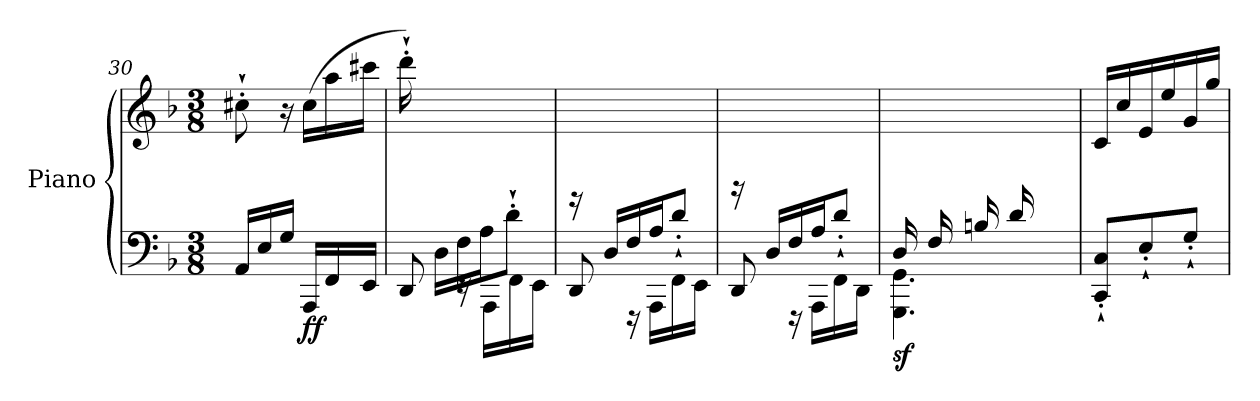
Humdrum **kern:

**kern	**kern	**dynam
*part1	*part1	*part1
*staff2	*staff1	*staff1/2
*I"Piano	*	*
*I'Pno	*	*
!!LO:LB:g=z
*clefF4	*clefG2	*
*k[b-]	*k[b-]	*
*M3/8	*M3/8	*
=30	=30	=30
16AA/LL	8cc#X'`\	.
16E/	.	.
16G/JJ	16r	.
!	!	!LO:DY:b=2
!	!	!LO:DY:n=1:b
16AAA/LL	(>16cc#\LL	f f
16FF/	16aa\	.
16EE/JJ	16ccc#X\JJ	.
=31	=31	=31
*^	*	*
16ryy	8DD/	16ddd'`\)	.
16D\LL	.	4ryy	.
16F\	16rEE	.	.
16A\J	16AAA\LL	.	.
8d'`\J	16FF\	.	.
.	16EE\JJ	16ryy	.
=32	=32	=32	=32
8DD/	16rg	4.ryy	.
.	16D/LL	.	.
16rFFF	16F/	.	.
16AAA\LL	16A/J	.	.
16FF\	8d'`/J	.	.
16EE\JJ	.	.	.
=33	=33	=33	=33
8DD/	16rb	4.ryy	.
.	16D/LL	.	.
16rFFF	16F/	.	.
16AAA\LL	16A/J	.	.
16FF\	8d'`/J	.	.
16DD\JJ	.	.	.
=34	=34	=34	=34
!	!	!	!LO:DY:b=2
16D/LL	4.GGG\ 4.GG\	4ryy	sf
16F/	.	.	.
16Bn/	.	.	.
16d/	.	.	.
8ryy	.	16f\	.
.	.	16bn\JJ	.
*v	*v	*	*
!!LO:PB:g=z
=35	=35	=35
8CC/'` 8C/'`L	16c/LL	.
.	16cc/	.
8E'`/	16e/	.
.	16ee/	.
8G'`/J	16g/	.
.	16gg/JJ	.
=	=	=
*-	*-	*-
